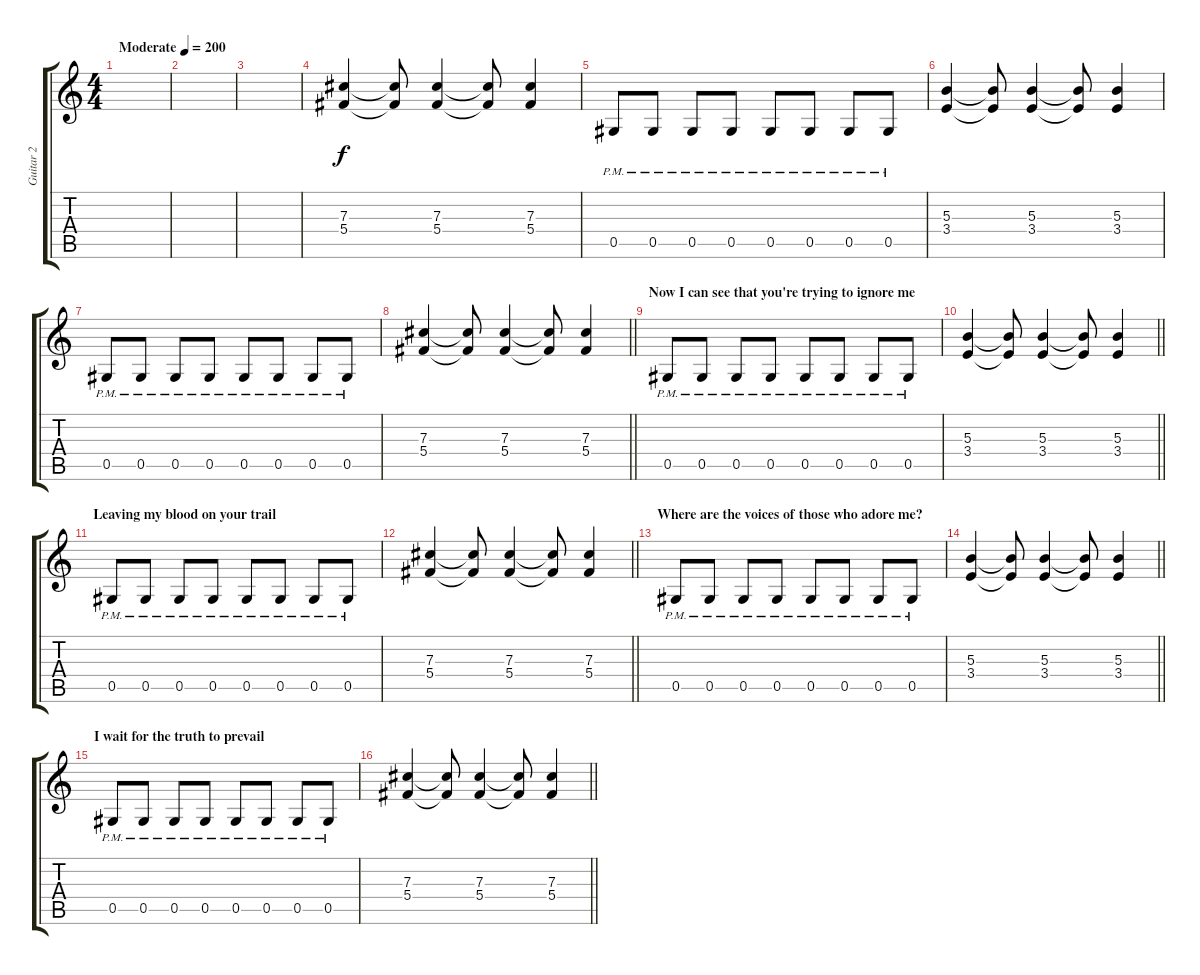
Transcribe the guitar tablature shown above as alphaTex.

\track ("Guitar 2" "Guitar 2") {instrument overdrivenguitar}
\staff {score tabs}
\tuning (Eb4 Bb3 Gb3 Db3 Ab2 Eb2) {hide}
\ts (4 4)
\tempo (200 "Moderate")
\clef g2
\ks c
|
|
|
(7.3 5.4).4 (7.3{t} 5.4{t}).8 (7.3 5.4).4 (7.3{t} 5.4{t}).8 (7.3 5.4).4 |
0.5{pm}.8 0.5{pm}.8 0.5{pm}.8 0.5{pm}.8 0.5{pm}.8 0.5{pm}.8 0.5{pm}.8 0.5{pm}.8 |
(5.3 3.4).4 (5.3{t} 3.4{t}).8 (5.3 3.4).4 (5.3{t} 3.4{t}).8 (5.3 3.4).4 |
0.5{pm}.8 0.5{pm}.8 0.5{pm}.8 0.5{pm}.8 0.5{pm}.8 0.5{pm}.8 0.5{pm}.8 0.5{pm}.8 |
\barLineRight lightlight
(7.3 5.4).4 (7.3{t} 5.4{t}).8 (7.3 5.4).4 (7.3{t} 5.4{t}).8 (7.3 5.4).4 |
\section ("" "Now I can see that you're trying to ignore me")
0.5{pm}.8 0.5{pm}.8 0.5{pm}.8 0.5{pm}.8 0.5{pm}.8 0.5{pm}.8 0.5{pm}.8 0.5{pm}.8 |
\barLineRight lightlight
(5.3 3.4).4 (5.3{t} 3.4{t}).8 (5.3 3.4).4 (5.3{t} 3.4{t}).8 (5.3 3.4).4 |
\section ("" "Leaving my blood on your trail")
0.5{pm}.8 0.5{pm}.8 0.5{pm}.8 0.5{pm}.8 0.5{pm}.8 0.5{pm}.8 0.5{pm}.8 0.5{pm}.8 |
\barLineRight lightlight
(7.3 5.4).4 (7.3{t} 5.4{t}).8 (7.3 5.4).4 (7.3{t} 5.4{t}).8 (7.3 5.4).4 |
\section ("" "Where are the voices of those who adore me?")
0.5{pm}.8 0.5{pm}.8 0.5{pm}.8 0.5{pm}.8 0.5{pm}.8 0.5{pm}.8 0.5{pm}.8 0.5{pm}.8 |
\barLineRight lightlight
(5.3 3.4).4 (5.3{t} 3.4{t}).8 (5.3 3.4).4 (5.3{t} 3.4{t}).8 (5.3 3.4).4 |
\section ("" "I wait for the truth to prevail")
0.5{pm}.8 0.5{pm}.8 0.5{pm}.8 0.5{pm}.8 0.5{pm}.8 0.5{pm}.8 0.5{pm}.8 0.5{pm}.8 |
\barLineRight lightlight
(7.3 5.4).4 (7.3{t} 5.4{t}).8 (7.3 5.4).4 (7.3{t} 5.4{t}).8 (7.3 5.4).4
